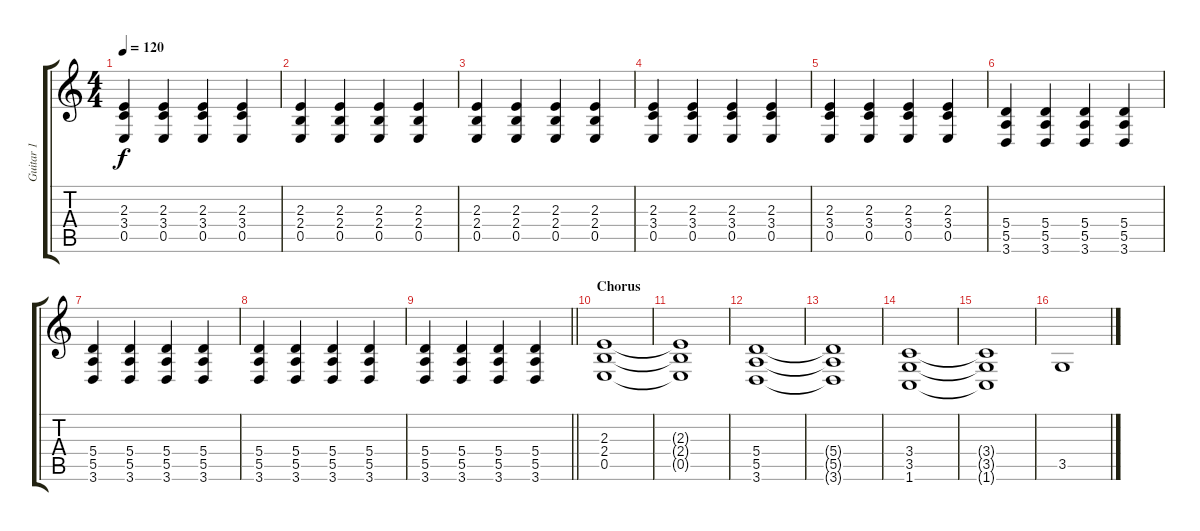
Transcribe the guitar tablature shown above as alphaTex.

\track ("Guitar 1" "Guitar 1") {instrument distortionguitar}
\staff {score tabs}
\tuning (B3 Gb3 D3 A2 E2 B1) {hide}
\ts (4 4)
\tempo 120
\clef g2
\ks c
(2.3 3.4 0.5).4{dy f} (2.3 3.4 0.5).4 (2.3 3.4 0.5).4 (2.3 3.4 0.5).4 |
(2.3 2.4 0.5).4 (2.3 2.4 0.5).4 (2.3 2.4 0.5).4 (2.3 2.4 0.5).4 |
(2.3 2.4 0.5).4 (2.3 2.4 0.5).4 (2.3 2.4 0.5).4 (2.3 2.4 0.5).4 |
(2.3 3.4 0.5).4 (2.3 3.4 0.5).4 (2.3 3.4 0.5).4 (2.3 3.4 0.5).4 |
(2.3 3.4 0.5).4 (2.3 3.4 0.5).4 (2.3 3.4 0.5).4 (2.3 3.4 0.5).4 |
(5.4 5.5 3.6).4 (5.4 5.5 3.6).4 (5.4 5.5 3.6).4 (5.4 5.5 3.6).4 |
(5.4 5.5 3.6).4 (5.4 5.5 3.6).4 (5.4 5.5 3.6).4 (5.4 5.5 3.6).4 |
(5.4 5.5 3.6).4 (5.4 5.5 3.6).4 (5.4 5.5 3.6).4 (5.4 5.5 3.6).4 |
\barLineRight lightlight
(5.4 5.5 3.6).4 (5.4 5.5 3.6).4 (5.4 5.5 3.6).4 (5.4 5.5 3.6).4 |
\section ("" "Chorus")
(2.3 2.4 0.5).1 |
(2.3{t} 2.4{t} 0.5{t}).1 |
(5.4 5.5 3.6).1 |
(5.4{t} 5.5{t} 3.6{t}).1 |
(3.4 3.5 1.6).1 |
(3.4{t} 3.5{t} 1.6{t}).1 |
3.5.1
